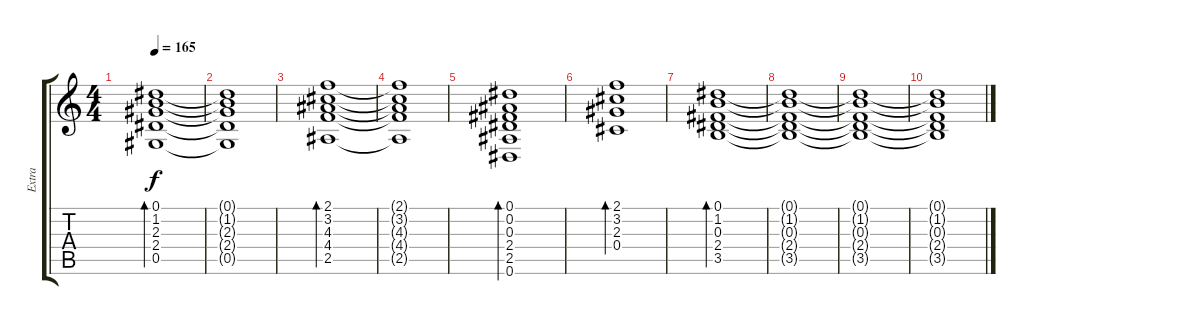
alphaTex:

\track ("Extra" "Extra") {instrument overdrivenguitar}
\staff {score tabs}
\tuning (Eb4 Bb3 Gb3 Db3 Ab2 Eb2) {hide}
\ts (4 4)
\tempo 165
\clef g2
\ks c
(0.1 1.2 2.3 2.4 0.5).1{bd 120 dy f} |
(0.1{t} 1.2{t} 2.3{t} 2.4{t} 0.5{t}).1 |
(2.1 3.2 4.3 4.4 2.5).1{bd 240} |
(2.1{t} 3.2{t} 4.3{t} 4.4{t} 2.5{t}).1 |
(0.1 0.2 0.3 2.4 2.5 0.6).1{bd 240} |
(2.1 3.2 2.3 0.4).1{bd 240} |
(0.1 1.2 0.3 2.4 3.5).1{bd 480} |
(0.1{t} 1.2{t} 0.3{t} 2.4{t} 3.5{t}).1 |
(0.1{t} 1.2{t} 0.3{t} 2.4{t} 3.5{t}).1 |
(0.1{t} 1.2{t} 0.3{t} 2.4{t} 3.5{t}).1
